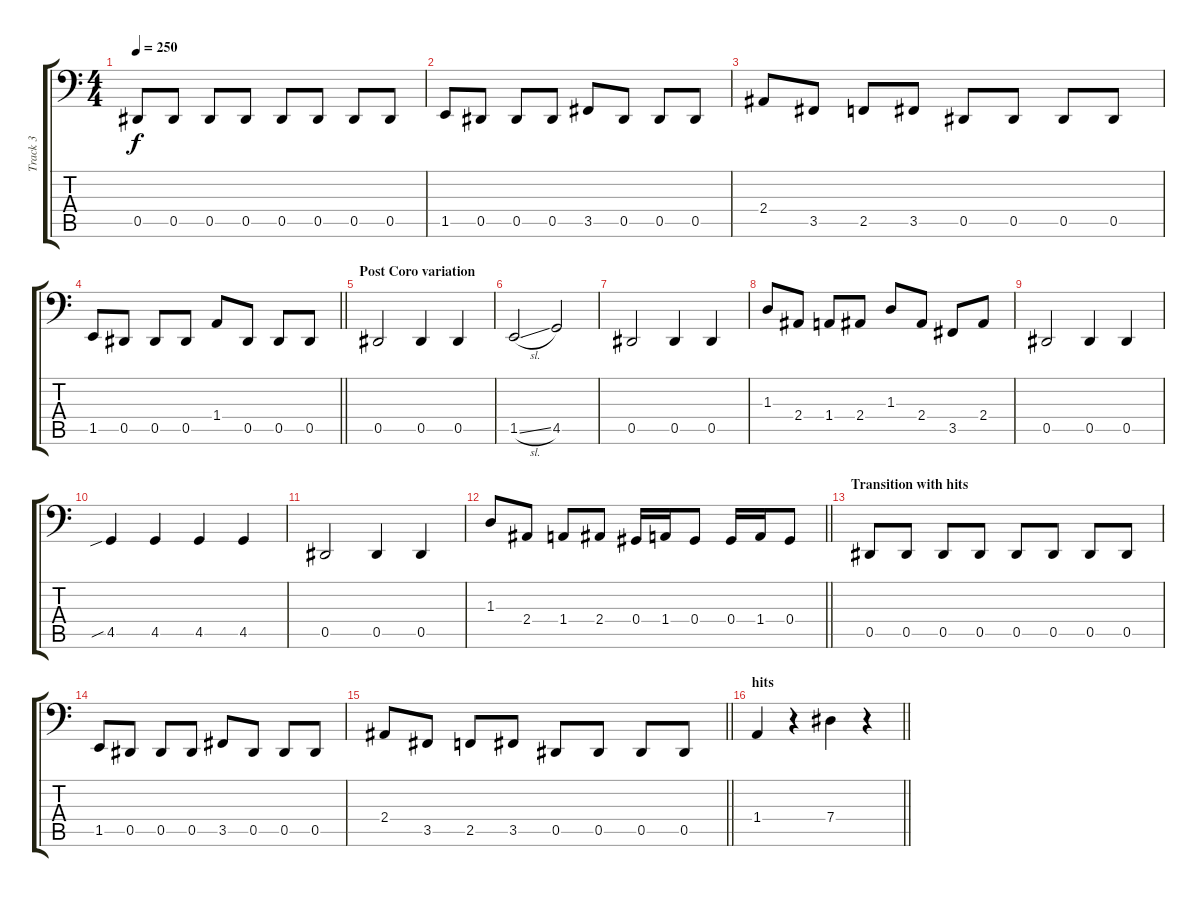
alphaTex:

\track ("Track 3" "Track 3") {instrument electricbassfinger}
\staff {score tabs}
\tuning (B2 Gb2 Db2 Ab1 Eb1 Bb0) {hide}
\ts (4 4)
\tempo 250
\clef f4
\ks c
0.5.8{dy f} 0.5.8 0.5.8 0.5.8 0.5.8 0.5.8 0.5.8 0.5.8 |
1.5.8 0.5.8 0.5.8 0.5.8 3.5.8 0.5.8 0.5.8 0.5.8 |
2.4.8 3.5.8 2.5.8 3.5.8 0.5.8 0.5.8 0.5.8 0.5.8 |
\barLineRight lightlight
1.5.8 0.5.8 0.5.8 0.5.8 1.4.8 0.5.8 0.5.8 0.5.8 |
\section ("" "Post Coro variation")
0.5.2 0.5.4 0.5.4 |
1.5{sl}.2 4.5.2 |
0.5.2 0.5.4 0.5.4 |
1.3.8 2.4.8 1.4.8 2.4.8 1.3.8 2.4.8 3.5.8 2.4.8 |
0.5.2 0.5.4 0.5.4 |
4.5{sib}.4 4.5.4 4.5.4 4.5.4 |
0.5.2 0.5.4 0.5.4 |
\barLineRight lightlight
1.3.8 2.4.8 1.4.8 2.4.8 0.4.16 1.4.16 0.4.8 0.4.16 1.4.16 0.4.8 |
\section ("" "Transition with hits")
0.5.8 0.5.8 0.5.8 0.5.8 0.5.8 0.5.8 0.5.8 0.5.8 |
1.5.8 0.5.8 0.5.8 0.5.8 3.5.8 0.5.8 0.5.8 0.5.8 |
\barLineRight lightlight
2.4.8 3.5.8 2.5.8 3.5.8 0.5.8 0.5.8 0.5.8 0.5.8 |
\section ("" "hits")
\barLineRight lightlight
1.4.4 r.4 7.4.4 r.4
